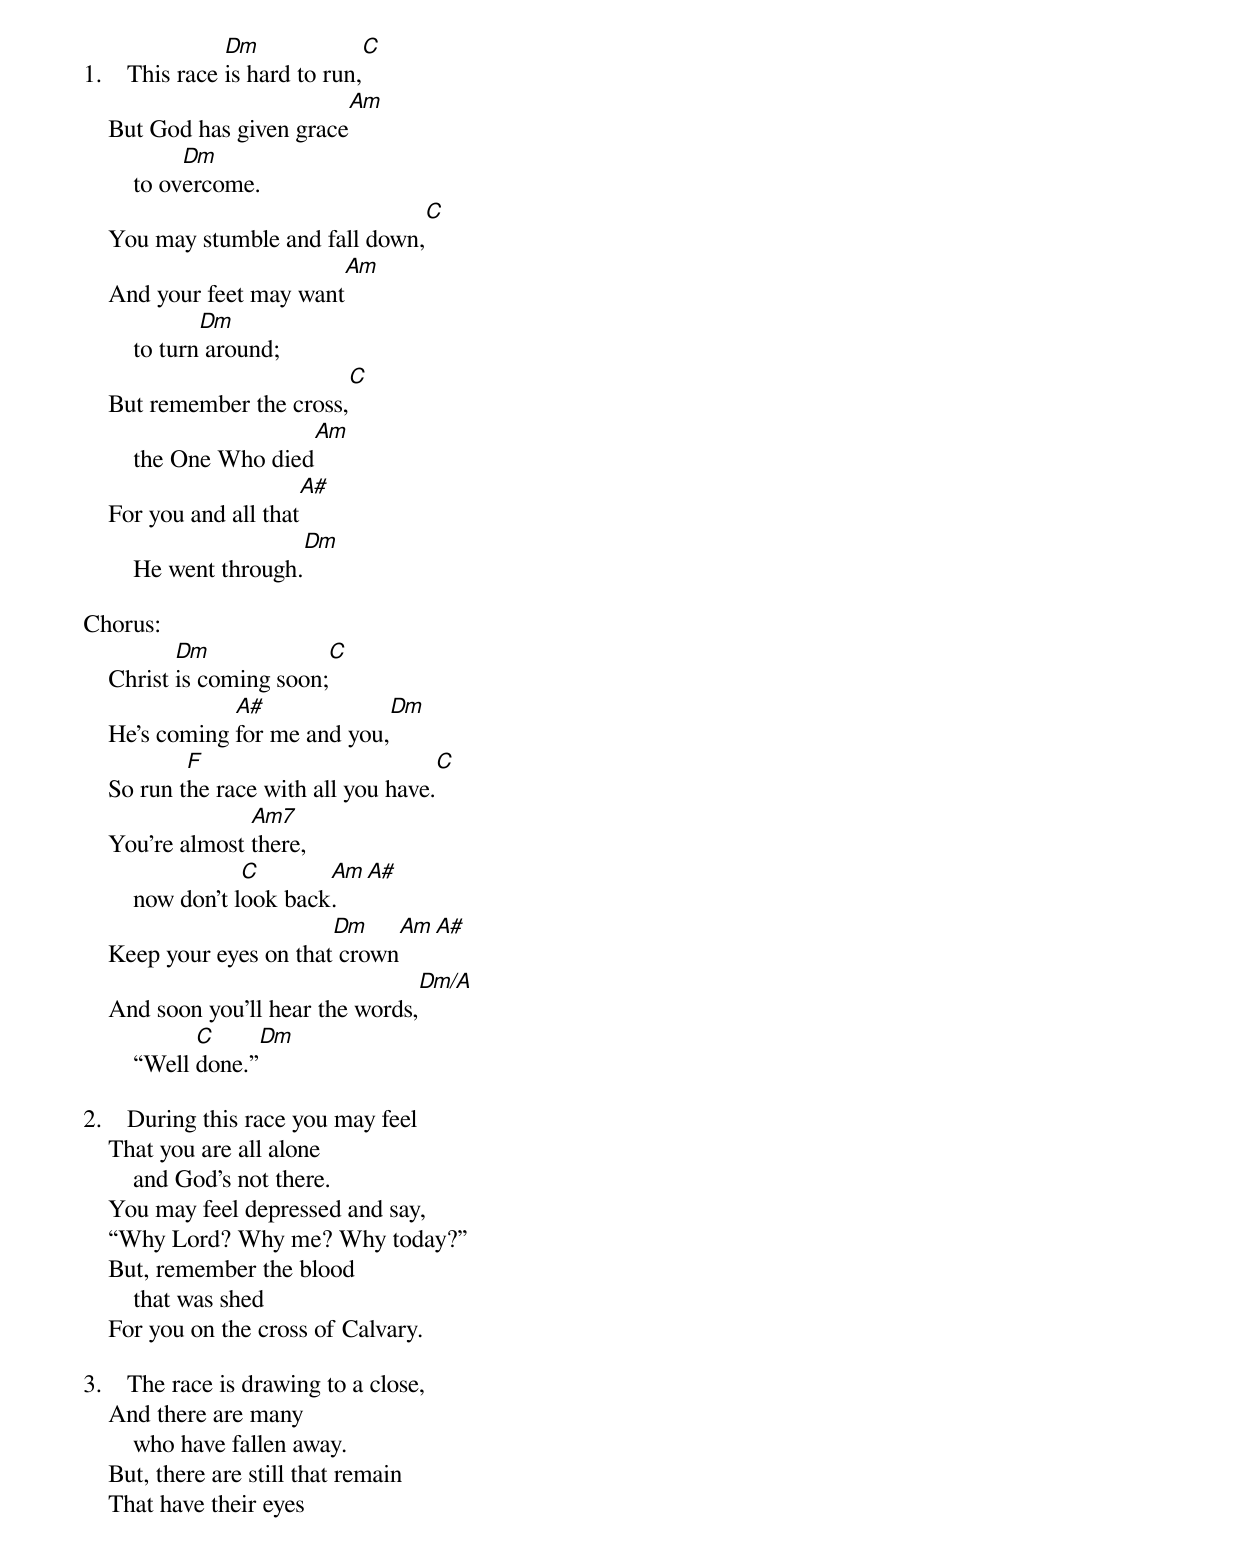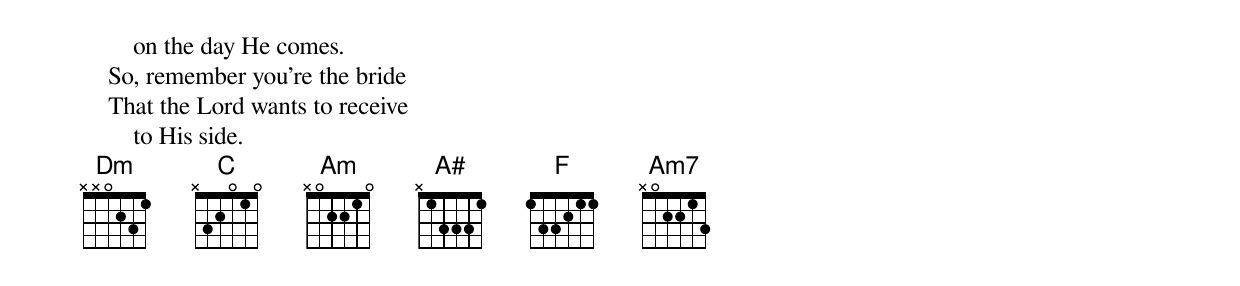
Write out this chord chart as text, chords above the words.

                Dm                       C
1.    This race is hard to run,
                                Am
    But God has given grace
             Dm
        to overcome.
                                                            C
    You may stumble and fall down,
                          Am
    And your feet may want
               Dm
        to turn around;
                                              C
    But remember the cross,
                                     Am
        the One Who died
                              A#
    For you and all that
                                Dm
        He went through.

Chorus:
           Dm                      C
    Christ is coming soon;
                A#                                   Dm
    He’s coming for me and you,
            F                               C
    So run the race with all you have.
                  Am7
    You’re almost there,
                   C       Am     A#
        now don’t look back.
                          Dm    Am            A#
    Keep your eyes on that crown
                                       Dm/A
    And soon you’ll hear the words,
              C     Dm
        “Well done.”

2.    During this race you may feel
    That you are all alone
        and God’s not there.
    You may feel depressed and say,
    “Why Lord? Why me? Why today?”
    But, remember the blood
        that was shed
    For you on the cross of Calvary.

3.    The race is drawing to a close,
    And there are many
        who have fallen away.
    But, there are still that remain
    That have their eyes
        on the day He comes.
    So, remember you’re the bride
    That the Lord wants to receive
        to His side.
